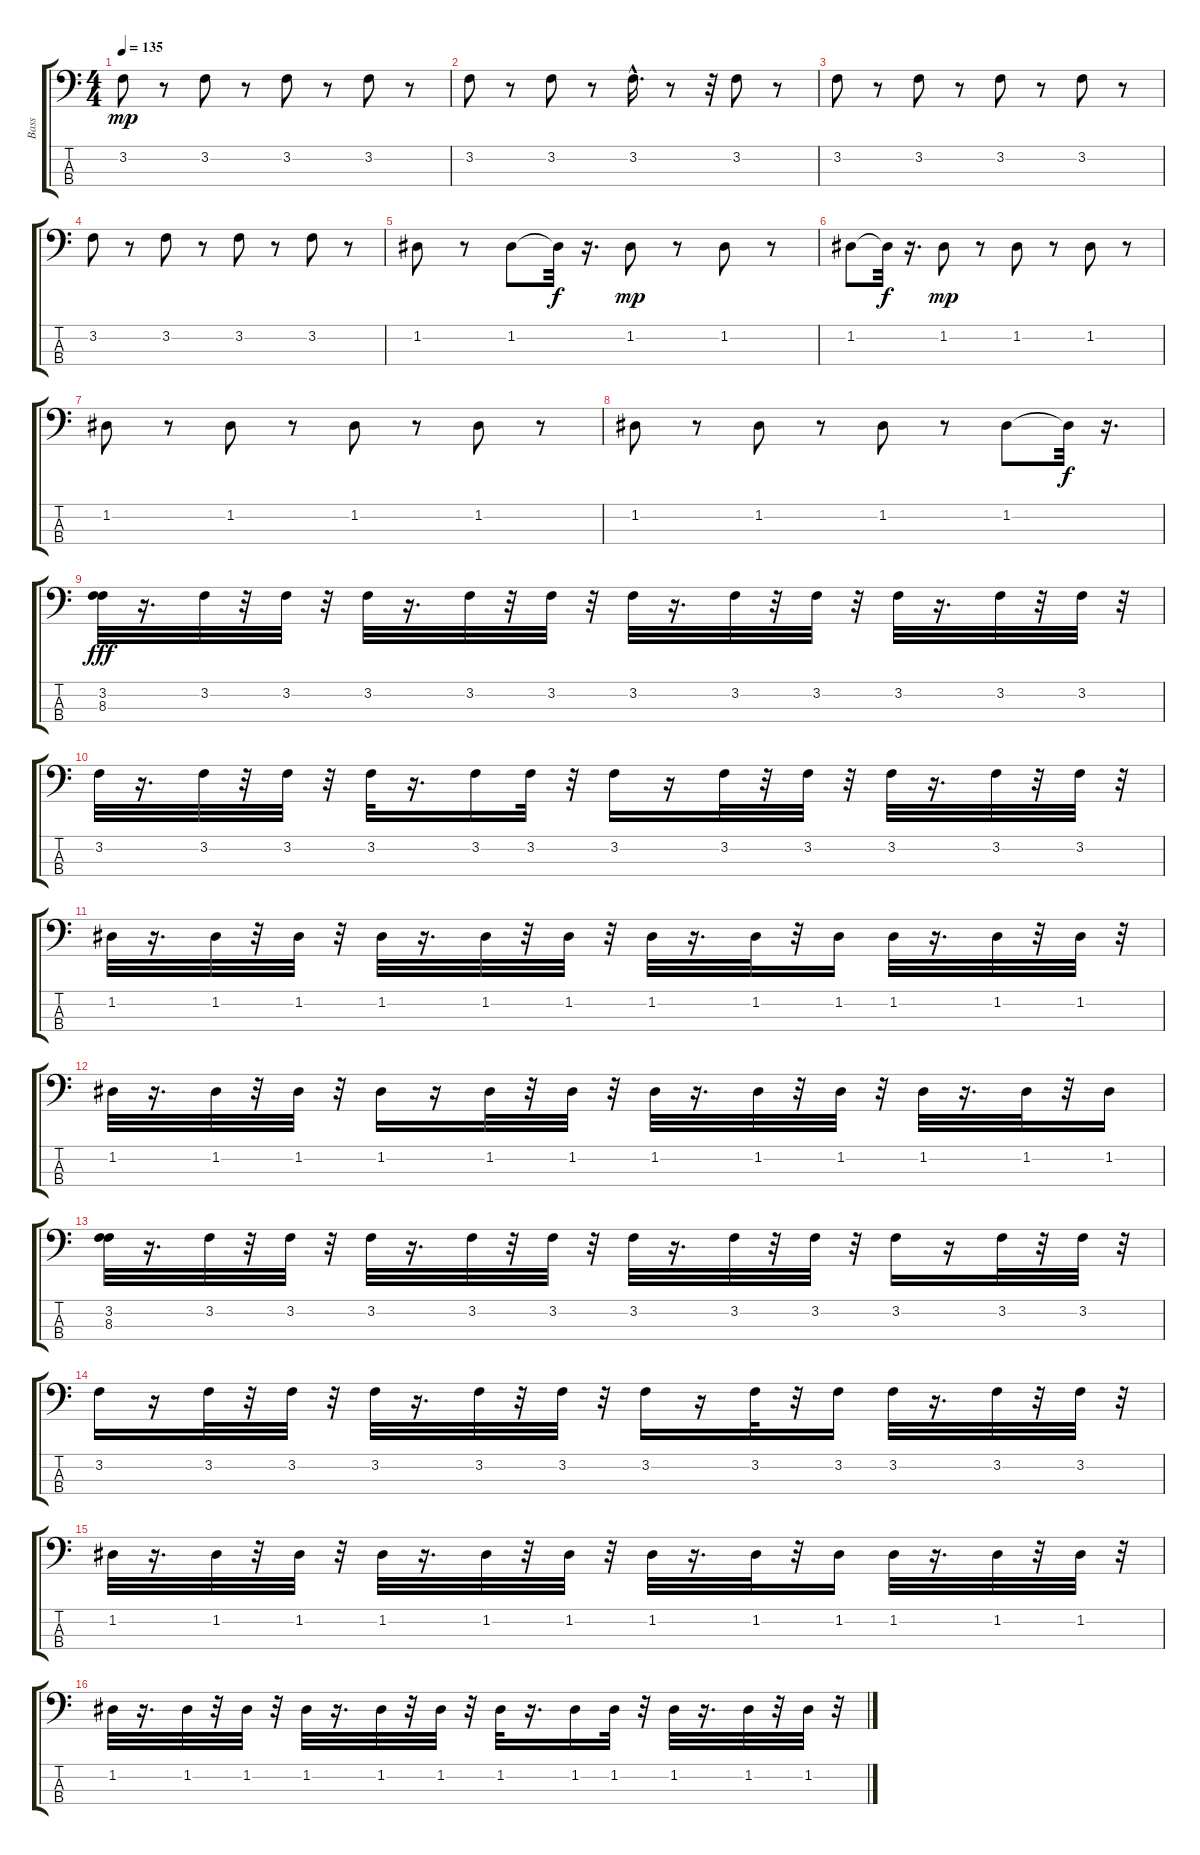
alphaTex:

\track ("Bass" "Bass") {instrument electricbassfinger}
\staff {score tabs}
\tuning (G2 D2 A1 E1) {hide}
\ts (4 4)
\tempo 135
\clef f4
\ks c
3.2.8{dy mp instrument electricbassfinger} r.8 3.2.8 r.8 3.2.8 r.8 3.2.8 r.8 |
3.2.8 r.8 3.2.8 r.8 3.2{hac}.16{d} r.8 r.32 3.2.8 r.8 |
3.2.8 r.8 3.2.8 r.8 3.2.8 r.8 3.2.8 r.8 |
3.2.8 r.8 3.2.8 r.8 3.2.8 r.8 3.2.8 r.8 |
1.2.8 r.8 1.2.8 1.2{t}.32{dy f} r.16{d} 1.2.8{dy mp} r.8 1.2.8 r.8 |
1.2.8 1.2{t}.32{dy f} r.16{d} 1.2.8{dy mp} r.8 1.2.8 r.8 1.2.8 r.8 |
1.2.8 r.8 1.2.8 r.8 1.2.8 r.8 1.2.8 r.8 |
1.2.8 r.8 1.2.8 r.8 1.2.8 r.8 1.2.8 1.2{t}.32{dy f} r.16{d} |
(3.2 8.3).32{dy fff} r.16{d} 3.2.32 r.32 3.2.32 r.32 3.2.32 r.16{d} 3.2.32 r.32 3.2.32 r.32 3.2.32 r.16{d} 3.2.32 r.32 3.2.32 r.32 3.2.32 r.16{d} 3.2.32 r.32 3.2.32 r.32 |
3.2.32 r.16{d} 3.2.32 r.32 3.2.32 r.32 3.2.32 r.16{d} 3.2.16 3.2.32 r.32 3.2.16 r.16 3.2.32 r.32 3.2.32 r.32 3.2.32 r.16{d} 3.2.32 r.32 3.2.32 r.32 |
1.2.32 r.16{d} 1.2.32 r.32 1.2.32 r.32 1.2.32 r.16{d} 1.2.32 r.32 1.2.32 r.32 1.2.32 r.16{d} 1.2.32 r.32 1.2.16 1.2.32 r.16{d} 1.2.32 r.32 1.2.32 r.32 |
1.2.32 r.16{d} 1.2.32 r.32 1.2.32 r.32 1.2.16 r.16 1.2.32 r.32 1.2.32 r.32 1.2.32 r.16{d} 1.2.32 r.32 1.2.32 r.32 1.2.32 r.16{d} 1.2.32 r.32 1.2.16 |
(3.2 8.3).32 r.16{d} 3.2.32 r.32 3.2.32 r.32 3.2.32 r.16{d} 3.2.32 r.32 3.2.32 r.32 3.2.32 r.16{d} 3.2.32 r.32 3.2.32 r.32 3.2.16 r.16 3.2.32 r.32 3.2.32 r.32 |
3.2.16 r.16 3.2.32 r.32 3.2.32 r.32 3.2.32 r.16{d} 3.2.32 r.32 3.2.32 r.32 3.2.16 r.16 3.2.32 r.32 3.2.16 3.2.32 r.16{d} 3.2.32 r.32 3.2.32 r.32 |
1.2.32 r.16{d} 1.2.32 r.32 1.2.32 r.32 1.2.32 r.16{d} 1.2.32 r.32 1.2.32 r.32 1.2.32 r.16{d} 1.2.32 r.32 1.2.16 1.2.32 r.16{d} 1.2.32 r.32 1.2.32 r.32 |
1.2.32 r.16{d} 1.2.32 r.32 1.2.32 r.32 1.2.32 r.16{d} 1.2.32 r.32 1.2.32 r.32 1.2.32 r.16{d} 1.2.16 1.2.32 r.32 1.2.32 r.16{d} 1.2.32 r.32 1.2.32 r.32
